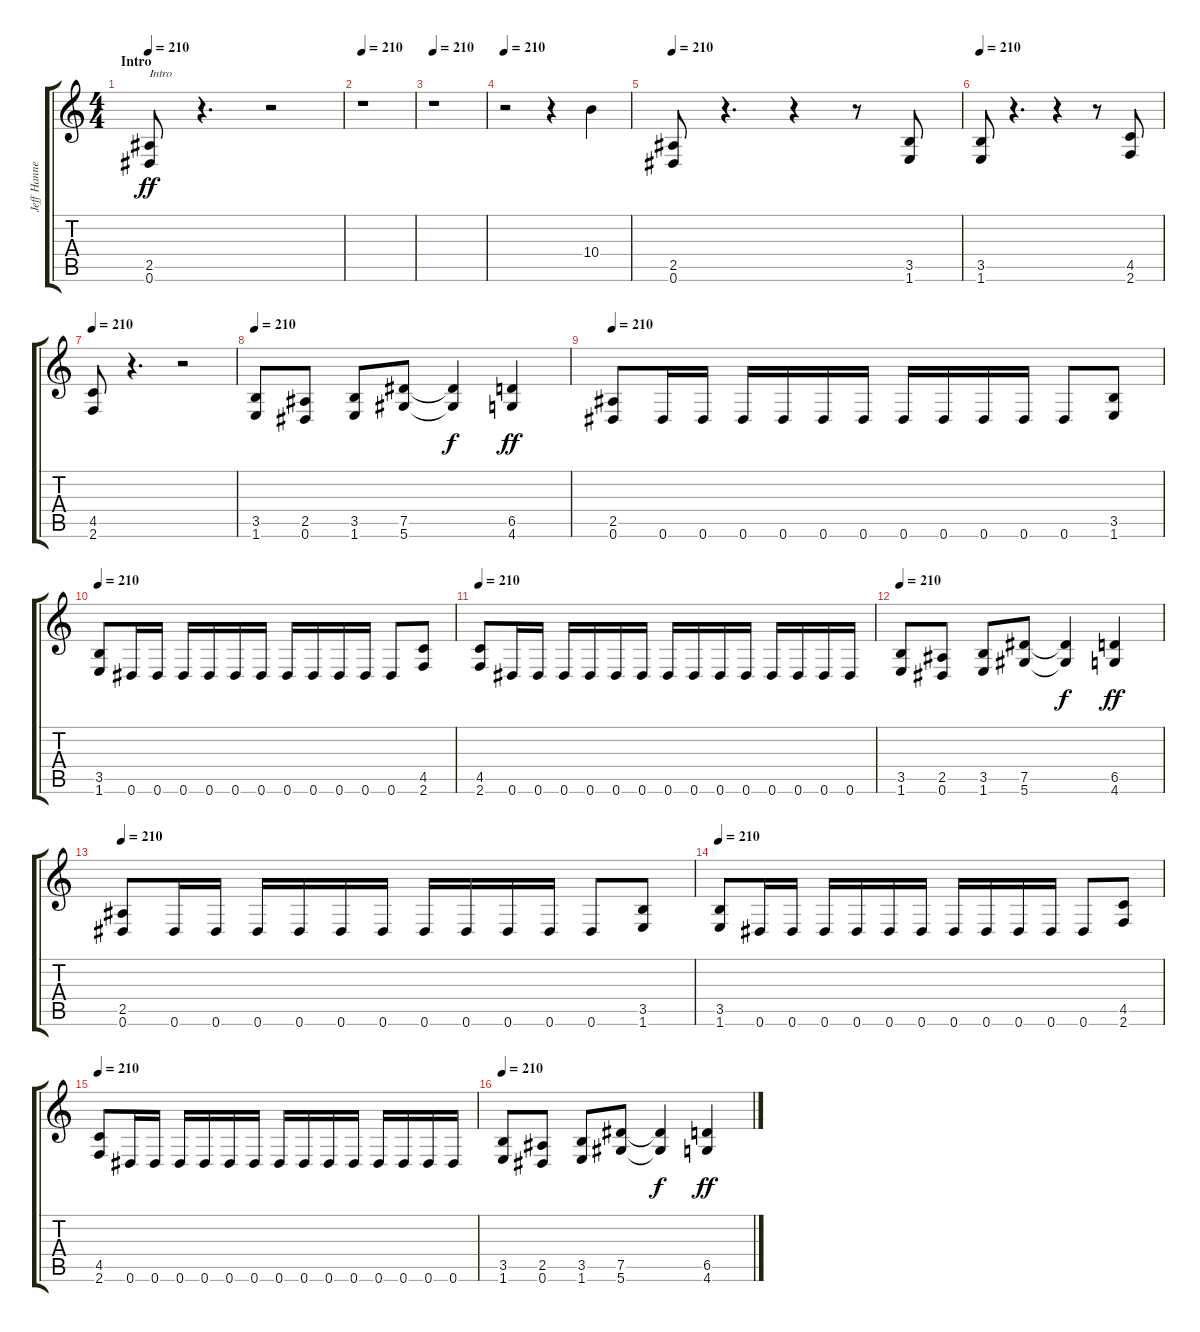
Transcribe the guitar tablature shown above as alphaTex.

\track ("Jeff Hanneman" "Jeff Hanne") {instrument distortionguitar}
\staff {score tabs}
\tuning (Eb4 Bb3 Gb3 Db3 Ab2 Eb2) {hide}
\ts (4 4)
\section ("" "Intro")
\tempo 210
\clef g2
\ks c
(2.5 0.6).8{txt "Intro" dy ff instrument distortionguitar} r.4{d} r.2 |
\tempo 210
r.1 |
\tempo 210
r.1 |
\tempo 210
r.2 r.4 10.4.4 |
\tempo 210
(2.5 0.6).8 r.4{d} r.4 r.8 (3.5 1.6).8 |
\tempo 210
(3.5 1.6).8 r.4{d} r.4 r.8 (4.5 2.6).8 |
\tempo 210
(4.5 2.6).8 r.4{d} r.2 |
\tempo 210
(3.5 1.6).8 (2.5 0.6).8 (3.5 1.6).8 (7.5 5.6).8 (7.5{t} 5.6{t}).4{dy f} (6.5 4.6).4{dy ff} |
\tempo 210
(2.5 0.6).8 0.6.16 0.6.16 0.6.16 0.6.16 0.6.16 0.6.16 0.6.16 0.6.16 0.6.16 0.6.16 0.6.8 (3.5 1.6).8 |
\tempo 210
(3.5 1.6).8 0.6.16 0.6.16 0.6.16 0.6.16 0.6.16 0.6.16 0.6.16 0.6.16 0.6.16 0.6.16 0.6.8 (4.5 2.6).8 |
\tempo 210
(4.5 2.6).8 0.6.16 0.6.16 0.6.16 0.6.16 0.6.16 0.6.16 0.6.16 0.6.16 0.6.16 0.6.16 0.6.16 0.6.16 0.6.16 0.6.16 |
\tempo 210
(3.5 1.6).8 (2.5 0.6).8 (3.5 1.6).8 (7.5 5.6).8 (7.5{t} 5.6{t}).4{dy f} (6.5 4.6).4{dy ff} |
\tempo 210
(2.5 0.6).8 0.6.16 0.6.16 0.6.16 0.6.16 0.6.16 0.6.16 0.6.16 0.6.16 0.6.16 0.6.16 0.6.8 (3.5 1.6).8 |
\tempo 210
(3.5 1.6).8 0.6.16 0.6.16 0.6.16 0.6.16 0.6.16 0.6.16 0.6.16 0.6.16 0.6.16 0.6.16 0.6.8 (4.5 2.6).8 |
\tempo 210
(4.5 2.6).8 0.6.16 0.6.16 0.6.16 0.6.16 0.6.16 0.6.16 0.6.16 0.6.16 0.6.16 0.6.16 0.6.16 0.6.16 0.6.16 0.6.16 |
\tempo 210
(3.5 1.6).8 (2.5 0.6).8 (3.5 1.6).8 (7.5 5.6).8 (7.5{t} 5.6{t}).4{dy f} (6.5 4.6).4{dy ff}
